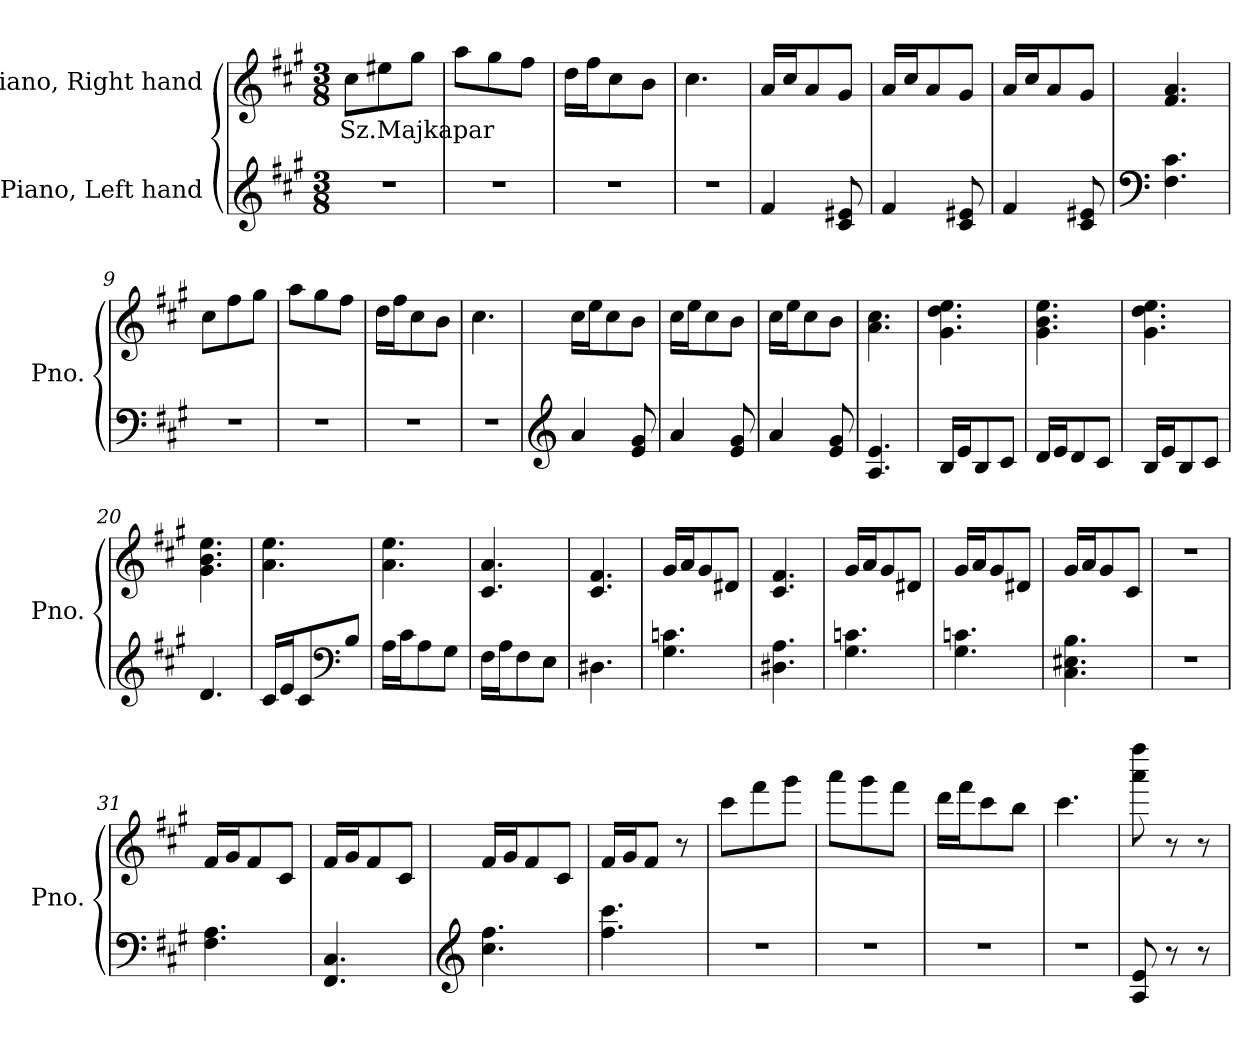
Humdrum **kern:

**kern	**kern	**text
*part2	*part1	*part1
*staff2	*staff1	*staff1
*I"Piano, Left hand	*I"Piano, Right hand	*
*I'Pno.	*I'Pno.	*
*clefG2	*clefG2	*
*k[f#c#g#]	*k[f#c#g#]	*
*M3/8	*M3/8	*
*MM120	*MM120	*
=1	=1	=1
!	!	!LO:LY:b
4.r	8cc#\L	Sz.Majkapar
.	8ee#X\	.
.	8gg#\J	.
=2	=2	=2
4.r	8aa\L	.
.	8gg#\	.
.	8ff#\J	.
=3	=3	=3
4.r	16dd\LL	.
.	16ff#\J	.
.	8cc#\	.
.	8b\J	.
=4	=4	=4
4.r	4.cc#\	.
=5	=5	=5
4f#/	16a/LL	.
.	16cc#/J	.
.	8a/	.
8c#/ 8e#X/	8g#/J	.
=6	=6	=6
4f#/	16a/LL	.
.	16cc#/J	.
.	8a/	.
8c#/ 8e#X/	8g#/J	.
!!LO:LB:g=z
=7	=7	=7
4f#/	16a/LL	.
.	16cc#/J	.
.	8a/	.
8c#/ 8e#X/	8g#/J	.
=8	=8	=8
*clefF4	*	*
4.F#\ 4.c#\	4.f#/ 4.a/	.
=9	=9	=9
4.r	8cc#\L	.
.	8ff#\	.
.	8gg#\J	.
=10	=10	=10
4.r	8aa\L	.
.	8gg#\	.
.	8ff#\J	.
=11	=11	=11
4.r	16dd\LL	.
.	16ff#\J	.
.	8cc#\	.
.	8b\J	.
=12	=12	=12
4.r	4.cc#\	.
=13	=13	=13
*clefG2	*	*
4a/	16cc#\LL	.
.	16ee\J	.
.	8cc#\	.
8e/ 8g#/	8b\J	.
=14	=14	=14
4a/	16cc#\LL	.
.	16ee\J	.
.	8cc#\	.
8e/ 8g#/	8b\J	.
!!LO:LB:g=z
=15	=15	=15
4a/	16cc#\LL	.
.	16ee\J	.
.	8cc#\	.
8e/ 8g#/	8b\J	.
=16	=16	=16
4.A/ 4.e/	4.a\ 4.cc#\	.
=17	=17	=17
16B/LL	4.g#\ 4.dd\ 4.ee\	.
16e/J	.	.
8B/	.	.
8c#/J	.	.
=18	=18	=18
16d/LL	4.g#\ 4.b\ 4.ee\	.
16e/J	.	.
8d/	.	.
8c#/J	.	.
=19	=19	=19
16B/LL	4.g#\ 4.dd\ 4.ee\	.
16e/J	.	.
8B/	.	.
8c#/J	.	.
=20	=20	=20
4.d/	4.g#\ 4.b\ 4.ee\	.
=21	=21	=21
16c#/LL	4.a\ 4.ee\	.
16e/J	.	.
8c#/	.	.
*clefF4	*	*
8B/J	.	.
=22	=22	=22
16A\LL	4.a\ 4.ee\	.
16c#\J	.	.
8A\	.	.
8G#\J	.	.
!!LO:LB:g=z
=23	=23	=23
16F#\LL	4.c#/ 4.a/	.
16A\J	.	.
8F#\	.	.
8E\J	.	.
=24	=24	=24
4.D#X\	4.c#/ 4.f#/	.
=25	=25	=25
4.G#\ 4.cn\	16g#/LL	.
.	16a/J	.
.	8g#/	.
.	8d#X/J	.
=26	=26	=26
4.D#X\ 4.A\	4.c#/ 4.f#/	.
=27	=27	=27
4.G#\ 4.cn\	16g#/LL	.
.	16a/J	.
.	8g#/	.
.	8d#X/J	.
=28	=28	=28
4.G#\ 4.cn\	16g#/LL	.
.	16a/J	.
.	8g#/	.
.	8d#X/J	.
=29	=29	=29
4.C#\ 4.E#X\ 4.B\	16g#/LL	.
.	16a/J	.
.	8g#/	.
.	8c#/J	.
=30	=30	=30
4.r	4.r	.
=31	=31	=31
4.F#\ 4.A\	16f#/LL	.
.	16g#/J	.
.	8f#/	.
.	8c#/J	.
!!LO:LB:g=z
=32	=32	=32
4.FF#/ 4.C#/	16f#/LL	.
.	16g#/J	.
.	8f#/	.
.	8c#/J	.
=33	=33	=33
*clefG2	*	*
4.cc#\ 4.ff#\	16f#/LL	.
.	16g#/J	.
.	8f#/	.
.	8c#/J	.
=34	=34	=34
4.ff#\ 4.ccc#\	16f#/LL	.
.	16g#/J	.
.	8f#/J	.
.	8r	.
=35	=35	=35
4.r	8ccc#\L	.
.	8fff#\	.
.	8ggg#\J	.
=36	=36	=36
4.r	8aaa\L	.
.	8ggg#\	.
.	8fff#\J	.
=37	=37	=37
4.r	16ddd\LL	.
.	16fff#\J	.
.	8ccc#\	.
.	8bb\J	.
=38	=38	=38
4.r	4.ccc#\	.
=39	=39	=39
8A/ 8e/	8aaa\ 8ffff#\	.
8r	8r	.
8r	8r	.
=	=	=
*-	*-	*-
